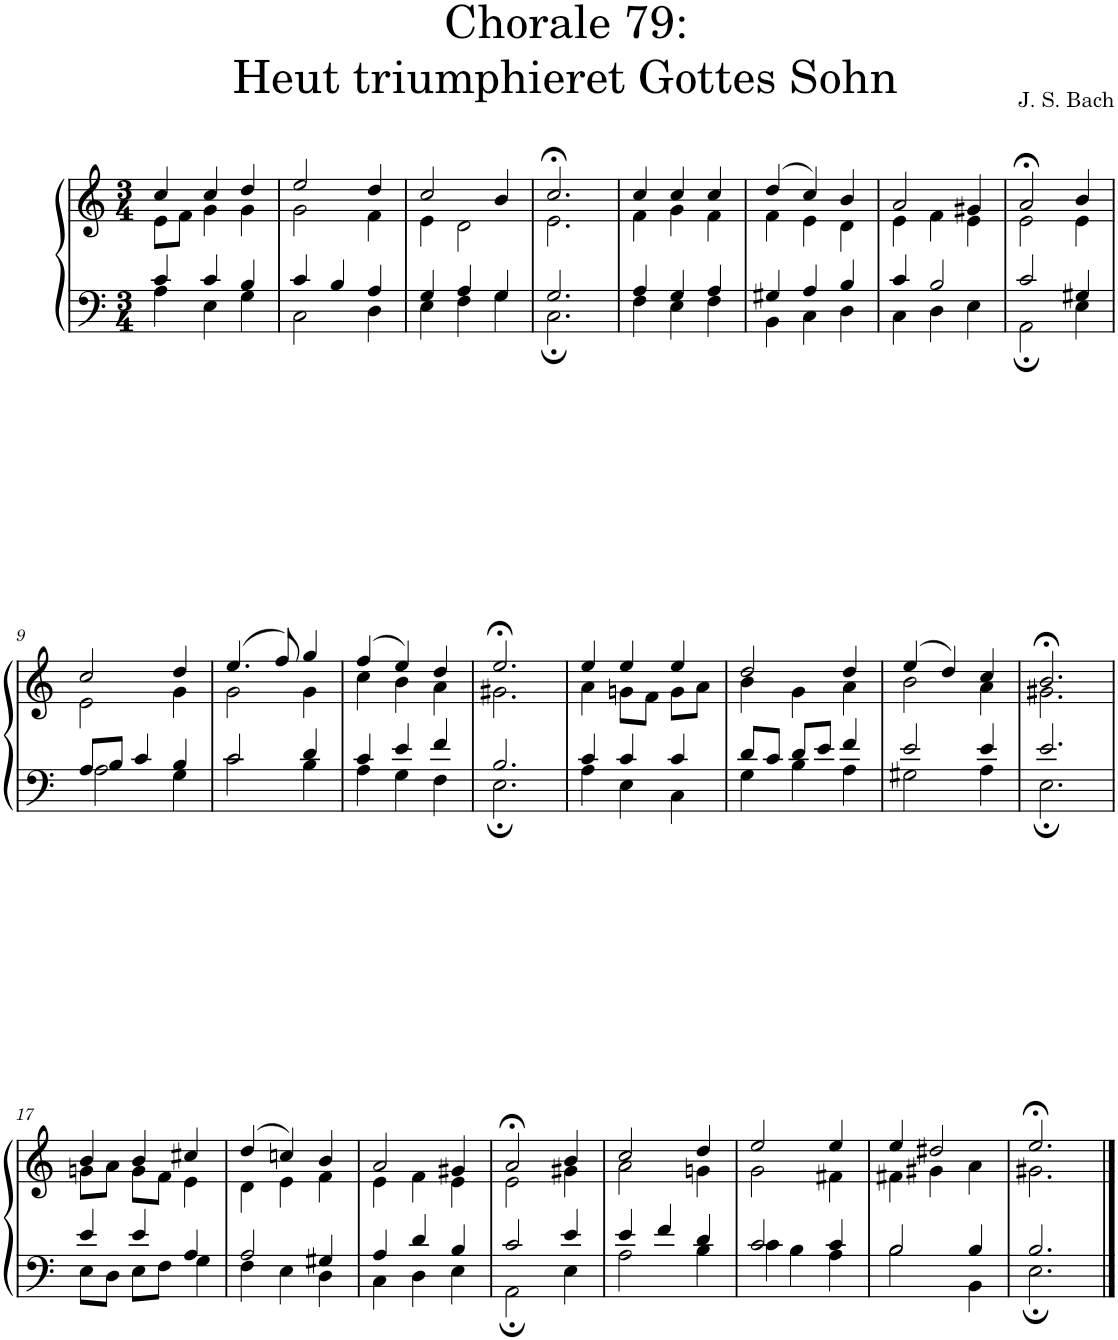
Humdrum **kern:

**kern	**kern
*part1	*part1
*staff2	*staff1
*I"S,A	*
*clefF4	*clefG2
*k[]	*k[]
*M3/4	*M3/4
=1	=1
*^	*^
4c/	4A\	4cc/	8e\L
.	.	.	8f\J
4c/	4E\	4cc/	4g\
4B/	4G\	4dd/	4g\
=2	=2	=2	=2
4c/	2C\	2ee/	2g\
4B/	.	.	.
4A/	4D\	4dd/	4f\
=3	=3	=3	=3
4G/	4E\	2cc/	4e\
4A/	4F\	.	2d\
4G/	4G\	4b/	.
=4	=4	=4	=4
2.G/	2.C;\	2.cc;</	2.e\
=5	=5	=5	=5
4A/	4F\	4cc/	4f\
4G/	4E\	4cc/	4g\
4A/	4F\	4cc/	4f\
=6	=6	=6	=6
4G#X/	4BB\	(>4dd/	4f\
4A/	4C\	4cc/)	4e\
4B/	4D\	4b/	4d\
=7	=7	=7	=7
4c/	4C\	2a/	4e\
2B/	4D\	.	4f\
.	4E\	4g#X/	4e\
=8	=8	=8	=8
2c/	2AA;\	2a;</	2e\
4G#X/	4E\	4b/	4e\
!!LO:LB:g=z	!!
=9	=9	=9	=9
8A/L	2A\	2cc/	2e\
8B/J	.	.	.
4c/	.	.	.
4B/	4G\	4dd/	4g\
=10	=10	=10	=10
2c/	2c\	(>4.ee/	2g\
.	.	8ff/)	.
4d/	4B\	4gg/	4g\
=11	=11	=11	=11
4c/	4A\	(>4ff/	4cc\
4e/	4G\	4ee/)	4b\
4f/	4F\	4dd/	4a\
=12	=12	=12	=12
2.B/	2.E;\	2.ee;</	2.g#X\
=13	=13	=13	=13
4c/	4A\	4ee/	4a\
4c/	4E\	4ee/	8gn\L
.	.	.	8f\J
4c/	4C\	4ee/	8g\L
.	.	.	8a\J
=14	=14	=14	=14
8d/L	4G\	2dd/	4b\
8c/J	.	.	.
8d/L	4B\	.	4g\
8e/J	.	.	.
4f/	4A\	4dd/	4a\
=15	=15	=15	=15
2e/	2G#X\	(>4ee/	2b\
.	.	4dd/)	.
4e/	4A\	4cc/	4a\
=16	=16	=16	=16
2.e/	2.E;\	2.b;</	2.g#X\
!!LO:LB:g=z	!!
=17	=17	=17	=17
4e/	8E\L	4b/	8gn\L
.	8D\J	.	8a\J
4e/	8E\L	4b/	8g\L
.	8F\J	.	8f\J
4A/	4G\	4cc#X/	4e\
=18	=18	=18	=18
2A/	4F\	(>4dd/	4d\
.	4E\	4ccn/)	4e\
4G#X/	4D\	4b/	4f\
=19	=19	=19	=19
4A/	4C\	2a/	4e\
4d/	4D\	.	4f\
4B/	4E\	4g#X/	4e\
=20	=20	=20	=20
2c/	2AA;\	2a;</	2e\
4e/	4E\	4b/	4g#X\
=21	=21	=21	=21
4e/	2A\	2cc/	2a\
4f/	.	.	.
4d/	4B\	4dd/	4gn\
=22	=22	=22	=22
2c/	4c\	2ee/	2g\
.	4B\	.	.
4c/	4A\	4ee/	4f#X\
=23	=23	=23	=23
2B/	2B\	4ee/	4f#X\
.	.	2dd#X/	4g#X\
4B/	4BB\	.	4a\
=24	=24	=24	=24
2.B/	2.E;\	2.ee;</	2.g#X\
*v	*v	*	*
*	*v	*v
==	==
*-	*-
